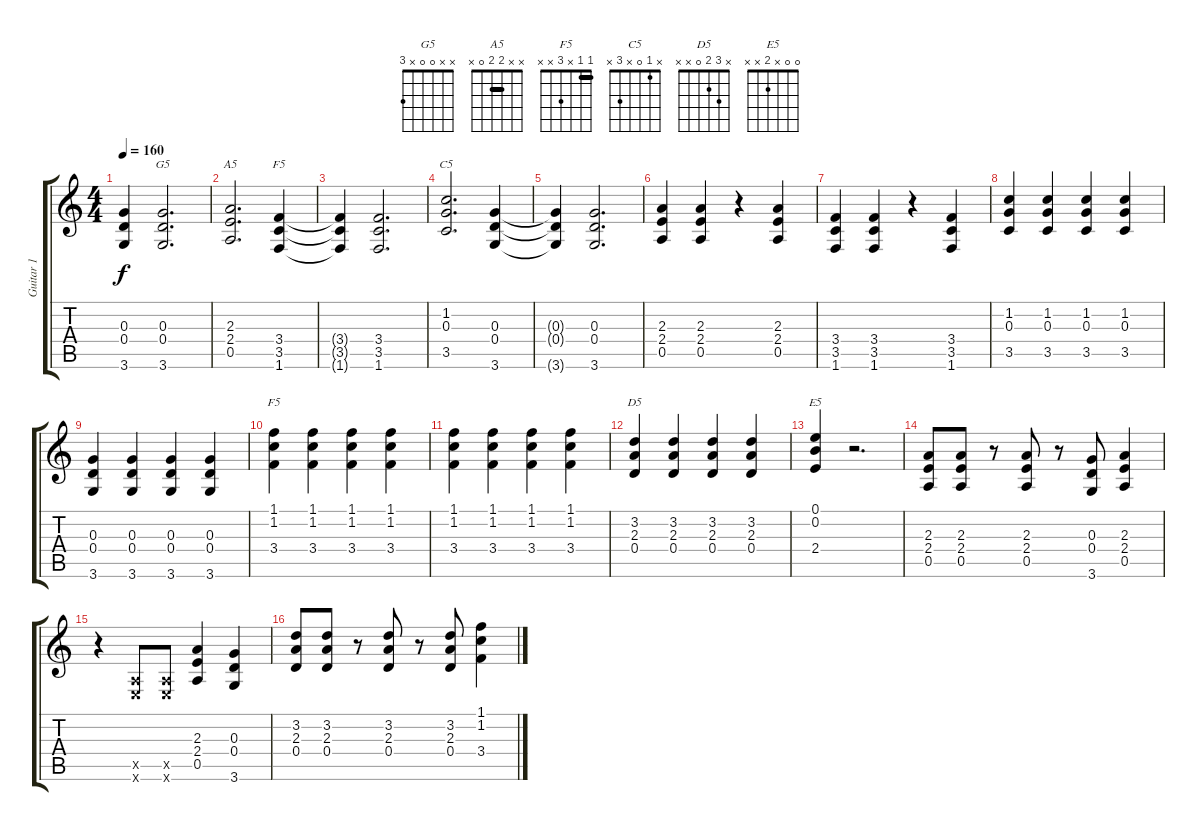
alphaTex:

\track ("Guitar 1" "Guitar 1") {instrument distortionguitar}
\staff {score tabs}
\tuning (E4 B3 G3 D3 A2 E2) {hide}
\chord ("G5" x x 0 0 x 3)
\chord ("A5" x x 2 2 0 x) {barre 2}
\chord ("F5" x x x 3 3 1) {barre 3}
\chord ("C5" x 1 0 x 3 x)
\chord ("F5" 1 1 x 3 x x) {barre 1}
\chord ("D5" x 3 2 0 x x)
\chord ("E5" 0 0 x 2 x x)
\ts (4 4)
\tempo 160
\clef g2
\ks c
(0.3{t} 0.4{t} 3.6{t}).4{dy f} (0.3 0.4 3.6).2{d ch "G5"} |
(2.3 2.4 0.5).2{d ch "A5"} (3.4 3.5 1.6).4{ch "F5"} |
(3.4{t} 3.5{t} 1.6{t}).4 (3.4 3.5 1.6).2{d} |
(1.2 0.3 3.5).2{d ch "C5"} (0.3 0.4 3.6).4 |
(0.3{t} 0.4{t} 3.6{t}).4 (0.3 0.4 3.6).2{d} |
(2.3 2.4 0.5).4 (2.3 2.4 0.5).4 r.4 (2.3 2.4 0.5).4 |
(3.4 3.5 1.6).4 (3.4 3.5 1.6).4 r.4 (3.4 3.5 1.6).4 |
(1.2 0.3 3.5).4 (1.2 0.3 3.5).4 (1.2 0.3 3.5).4 (1.2 0.3 3.5).4 |
(0.3 0.4 3.6).4 (0.3 0.4 3.6).4 (0.3 0.4 3.6).4 (0.3 0.4 3.6).4 |
(1.1 1.2 3.4).4{ch "F5"} (1.1 1.2 3.4).4 (1.1 1.2 3.4).4 (1.1 1.2 3.4).4 |
(1.1 1.2 3.4).4 (1.1 1.2 3.4).4 (1.1 1.2 3.4).4 (1.1 1.2 3.4).4 |
(3.2 2.3 0.4).4{ch "D5"} (3.2 2.3 0.4).4 (3.2 2.3 0.4).4 (3.2 2.3 0.4).4 |
(0.1 0.2 2.4).4{ch "E5"} r.2{d} |
(2.3 2.4 0.5).8{instrument distortionguitar} (2.3 2.4 0.5).8 r.8 (2.3 2.4 0.5).8 r.8 (0.3 0.4 3.6).8 (2.3 2.4 0.5).4 |
r.4 (0.5{x} 0.6{x}).8 (0.5{x} 0.6{x}).8 (2.3 2.4 0.5).4 (0.3 0.4 3.6).4 |
(3.2 2.3 0.4).8 (3.2 2.3 0.4).8 r.8 (3.2 2.3 0.4).8 r.8 (3.2 2.3 0.4).8 (1.1 1.2 3.4).4
